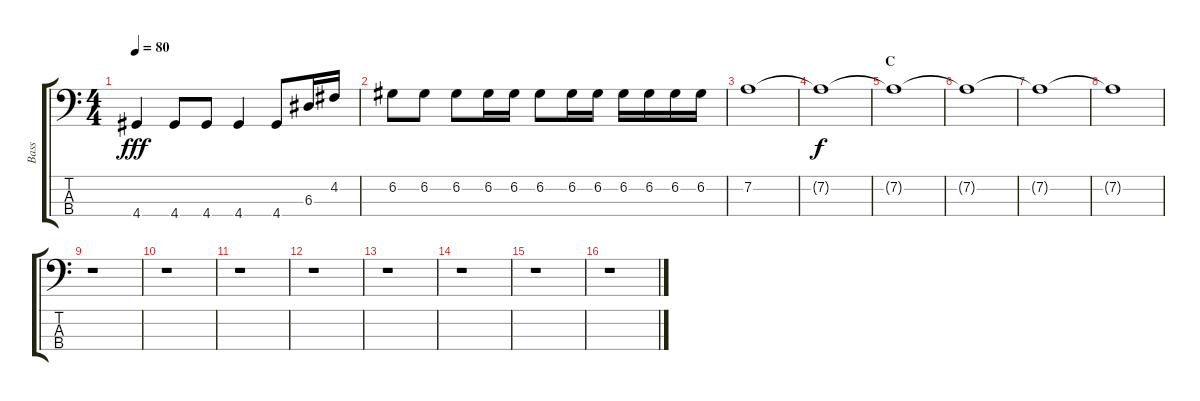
\track ("Bass" "Bass") {instrument electricbassfinger}
\staff {score tabs}
\tuning (G2 D2 A1 E1) {hide}
\ts (4 4)
\tempo 80
\clef f4
\ks c
4.4.4{dy fff} 4.4.8 4.4.8 4.4.4 4.4.8 6.3.16 4.2.16 |
6.2.8 6.2.8 6.2.8 6.2.16 6.2.16 6.2.8 6.2.16 6.2.16 6.2.16 6.2.16 6.2.16 6.2.16 |
7.2.1 |
7.2{t}.1{dy f} |
\section ("" "C")
7.2{t}.1 |
7.2{t}.1 |
7.2{t}.1{volume 0} |
7.2{t}.1 |
r.1 |
r.1 |
r.1 |
r.1 |
r.1 |
r.1 |
r.1 |
r.1
